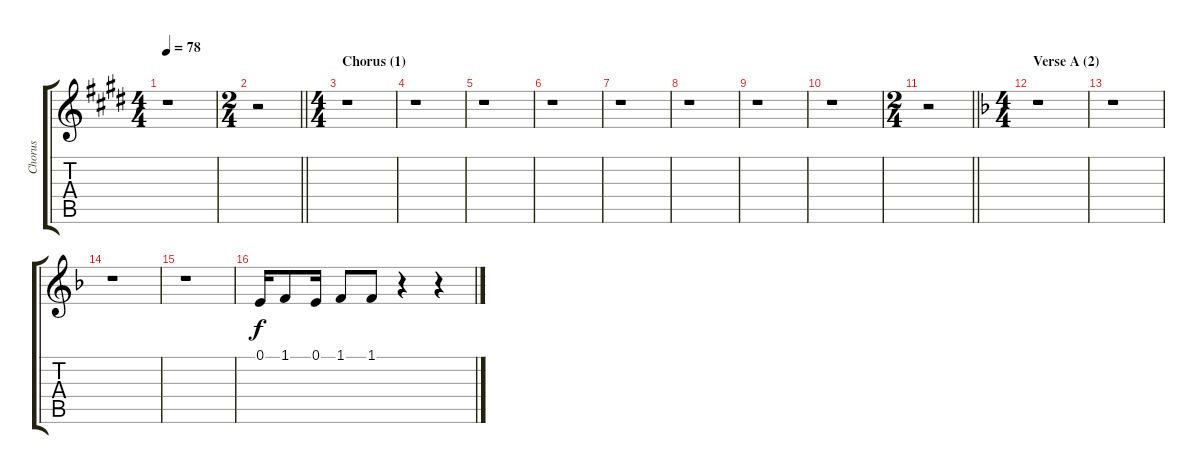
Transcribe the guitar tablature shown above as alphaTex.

\track ("Chorus" "Chorus") {instrument sopranosax}
\staff {score tabs}
\tuning (E4 B3 G3 D3 A2 E2) {hide}
\ts (4 4)
\tempo 78
\clef g2
\ks e
r.1{dy f} |
\ts (2 4)
\barLineRight lightlight
r.2 |
\ts (4 4)
\section ("" "Chorus (1)")
r.1 |
r.1 |
r.1 |
r.1 |
r.1 |
r.1 |
r.1 |
r.1 |
\ts (2 4)
\barLineRight lightlight
r.2 |
\ts (4 4)
\section ("" "Verse A (2)")
\ks f
r.1 |
r.1 |
r.1 |
r.1 |
0.1.16 1.1.8 0.1.16 1.1.8 1.1.8 r.4 r.4
